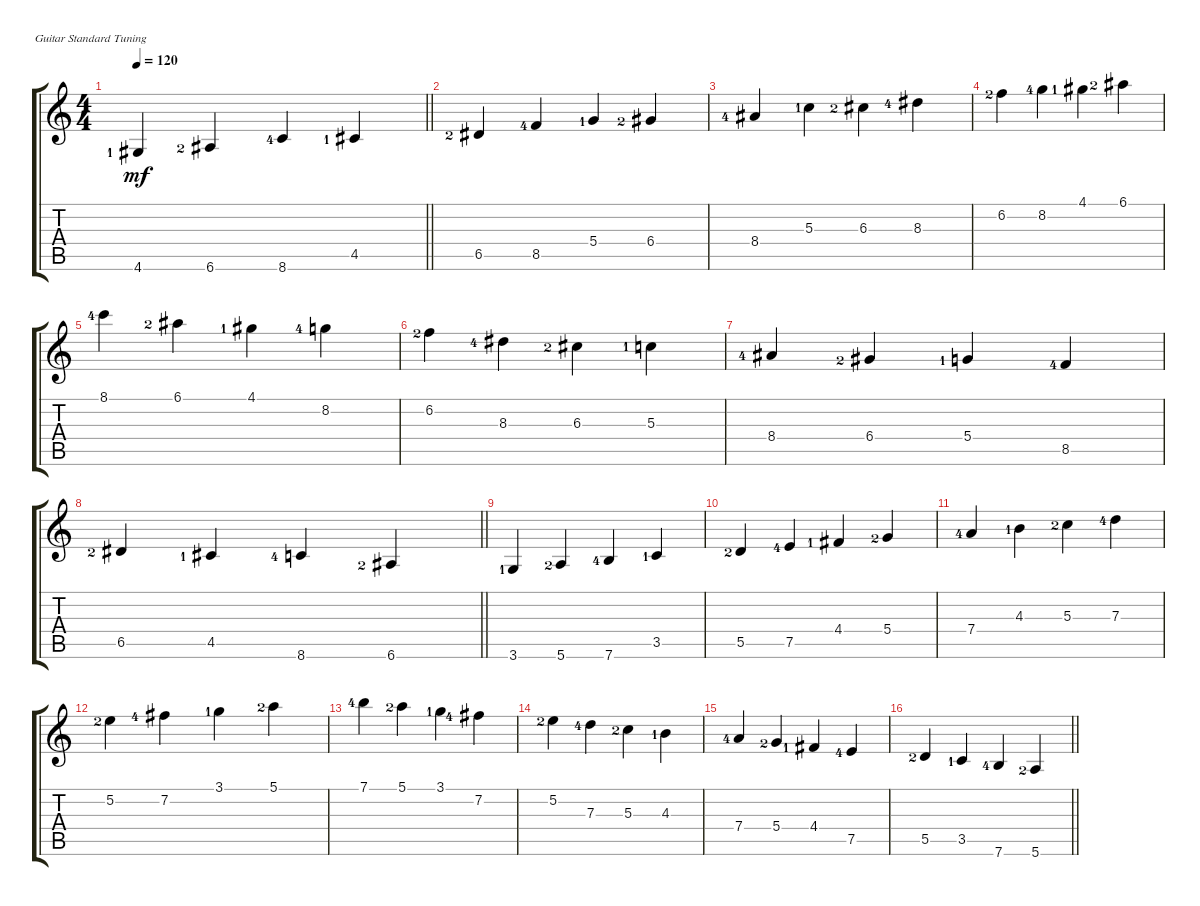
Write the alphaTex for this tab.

\defaultSystemsLayout 4
\bracketExtendMode groupsimilarinstruments
\singleTrackTrackNamePolicy hidden
\firstSystemTrackNameOrientation horizontal
\otherSystemsTrackNameOrientation horizontal
\track ("Electric Guitar" "E-Gt") {instrument electricguitarclean}
\staff {score tabs}
\tuning (E4 B3 G3 D3 A2 E2)
\ts (4 4)
\tempo 120
\clef g2
\scale
0.249541
\barLineRight lightlight
\ks c
4.6{lf 2}.4{dy mf} 6.6{lf 3}.4 8.6{lf 5}.4 4.5{lf 2}.4 |
\scale
0.249541 6.5{lf 3}.4 8.5{lf 5}.4 5.4{lf 2}.4 6.4{lf 3}.4 |
\scale
0.256881 8.4{lf 5}.4 5.3{lf 2}.4 6.3{lf 3}.4 8.3{lf 5}.4 |
\scale
0.244037 6.2{lf 3}.4 8.2{lf 5}.4 4.1{lf 2}.4 6.1{lf 3}.4 |
\scale
0.247212 8.1{lf 5}.4 6.1{lf 3}.4 4.1{lf 2}.4 8.2{lf 5}.4 |
\scale
0.247212 6.2{lf 3}.4 8.3{lf 5}.4 6.3{lf 3}.4 5.3{lf 2}.4 |
\scale
0.252788 8.4{lf 5}.4 6.4{lf 3}.4 5.4{lf 2}.4 8.5{lf 5}.4 |
\section ("" "")
\scale
0.252788
\barLineRight lightlight
6.5{lf 3}.4 4.5{lf 2}.4 8.6{lf 5}.4 6.6{lf 3}.4 |
\scale
0.241107 3.6{lf 2}.4 5.6{lf 3}.4 7.6{lf 5}.4 3.5{lf 2}.4 |
\scale
0.254941 5.5{lf 3}.4 7.5{lf 5}.4 4.4{lf 2}.4 5.4{lf 3}.4 |
\scale
0.241107 7.4{lf 5}.4 4.3{lf 2}.4 5.3{lf 3}.4 7.3{lf 5}.4 |
\scale
0.262846 5.2{lf 3}.4 7.2{lf 5}.4 3.1{lf 2}.4 5.1{lf 3}.4 |
\scale
0.262846 7.1{lf 5}.4 5.1{lf 3}.4 3.1{lf 2}.4 7.2{lf 5}.4 |
\scale
0.241107 5.2{lf 3}.4 7.3{lf 5}.4 5.3{lf 3}.4 4.3{lf 2}.4 |
\scale
0.254941 7.4{lf 5}.4 5.4{lf 3}.4 4.4{lf 2}.4 7.5{lf 5}.4 |
\scale
0.241107
\barLineRight lightlight
5.5{lf 3}.4 3.5{lf 2}.4 7.6{lf 5}.4 5.6{lf 3}.4
